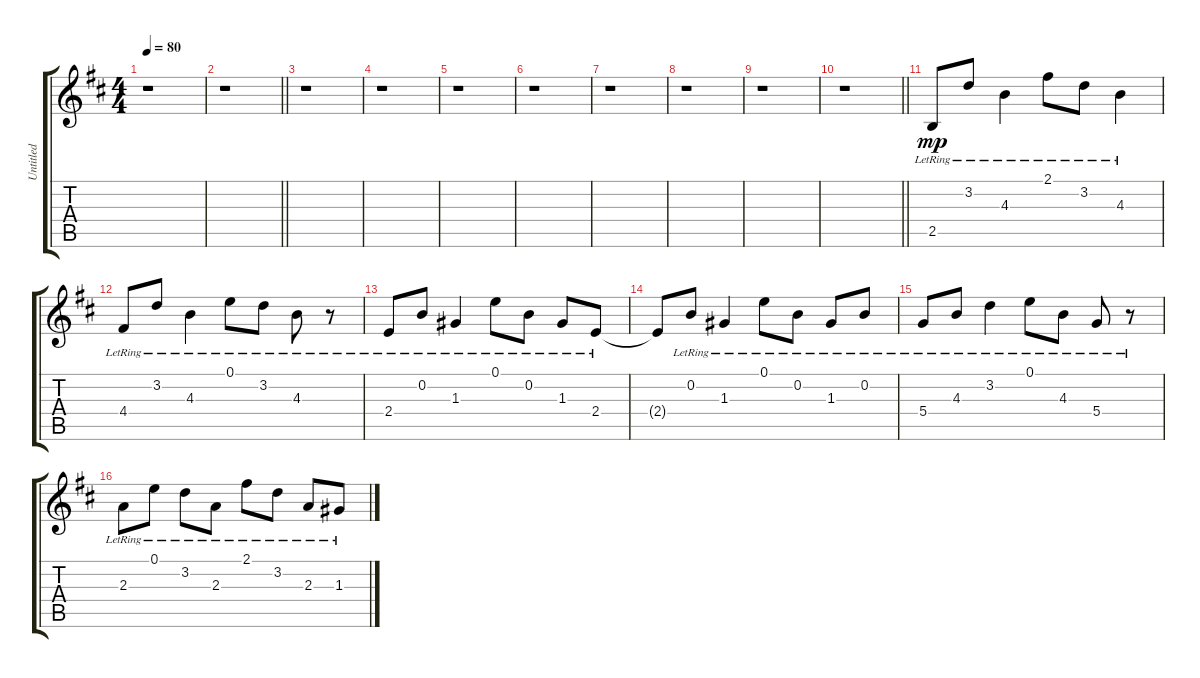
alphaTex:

\track ("Untitled" "Untitled") {instrument electricguitarclean}
\staff {score tabs}
\tuning (E4 B3 G3 D3 A2 D2) {hide}
\ts (4 4)
\tempo 80
\clef g2
\ks d
r.1{dy mp} |
\barLineRight lightlight
r.1 |
r.1 |
r.1 |
r.1 |
r.1 |
r.1 |
r.1 |
r.1 |
\barLineRight lightlight
r.1 |
2.5{lr}.8 3.2{lr}.8 4.3{lr}.4 2.1{lr}.8 3.2{lr}.8 4.3{lr}.4 |
4.4{lr}.8 3.2{lr}.8 4.3{lr}.4 0.1{lr}.8 3.2{lr}.8 4.3{lr}.8 r.8 |
2.4{lr}.8 0.2{lr}.8 1.3{lr}.4 0.1{lr}.8 0.2{lr}.8 1.3{lr}.8 2.4{lr}.8 |
2.4{t}.8 0.2{lr}.8 1.3{lr}.4 0.1{lr}.8 0.2{lr}.8 1.3{lr}.8 0.2{lr}.8 |
5.4{lr}.8 4.3{lr}.8 3.2{lr}.4 0.1{lr}.8 4.3{lr}.8 5.4{lr}.8 r.8 |
2.3{lr}.8 0.1{lr}.8 3.2{lr}.8 2.3{lr}.8 2.1{lr}.8 3.2{lr}.8 2.3{lr}.8 1.3{lr}.8
